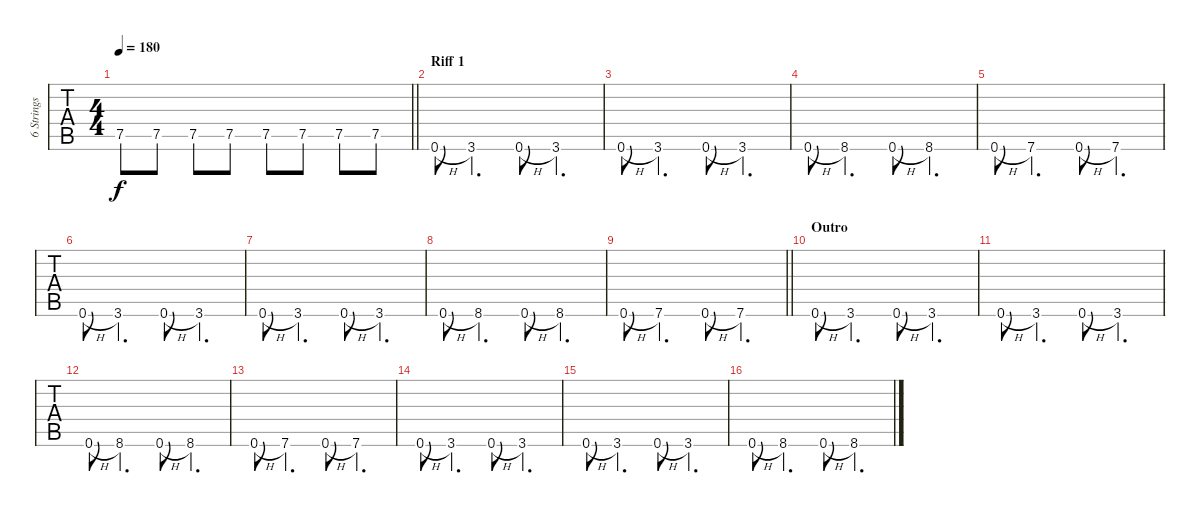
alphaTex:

\track ("6 Strings Bass" "6 Strings ") {instrument electricbasspick}
\staff {tabs}
\tuning (D3 A2 E2 B1 Gb1 B0) {hide}
\ts (4 4)
\tempo 180
\clef f4
\barLineRight lightlight
\ks c
7.5.8{dy f} 7.5.8 7.5.8 7.5.8 7.5.8 7.5.8 7.5.8 7.5.8 |
\section ("" "Riff 1")
0.6{h}.8 3.6.4{d} 0.6{h}.8 3.6.4{d} |
0.6{h}.8 3.6.4{d} 0.6{h}.8 3.6.4{d} |
0.6{h}.8 8.6.4{d} 0.6{h}.8 8.6.4{d} |
0.6{h}.8 7.6.4{d} 0.6{h}.8 7.6.4{d} |
0.6{h}.8 3.6.4{d} 0.6{h}.8 3.6.4{d} |
0.6{h}.8 3.6.4{d} 0.6{h}.8 3.6.4{d} |
0.6{h}.8 8.6.4{d} 0.6{h}.8 8.6.4{d} |
\barLineRight lightlight
0.6{h}.8 7.6.4{d} 0.6{h}.8 7.6.4{d} |
\section ("" "Outro")
0.6{h}.8 3.6.4{d} 0.6{h}.8 3.6.4{d} |
0.6{h}.8 3.6.4{d} 0.6{h}.8 3.6.4{d} |
0.6{h}.8 8.6.4{d} 0.6{h}.8 8.6.4{d} |
0.6{h}.8 7.6.4{d} 0.6{h}.8 7.6.4{d} |
0.6{h}.8 3.6.4{d} 0.6{h}.8 3.6.4{d} |
0.6{h}.8 3.6.4{d} 0.6{h}.8 3.6.4{d} |
0.6{h}.8 8.6.4{d} 0.6{h}.8 8.6.4{d}
